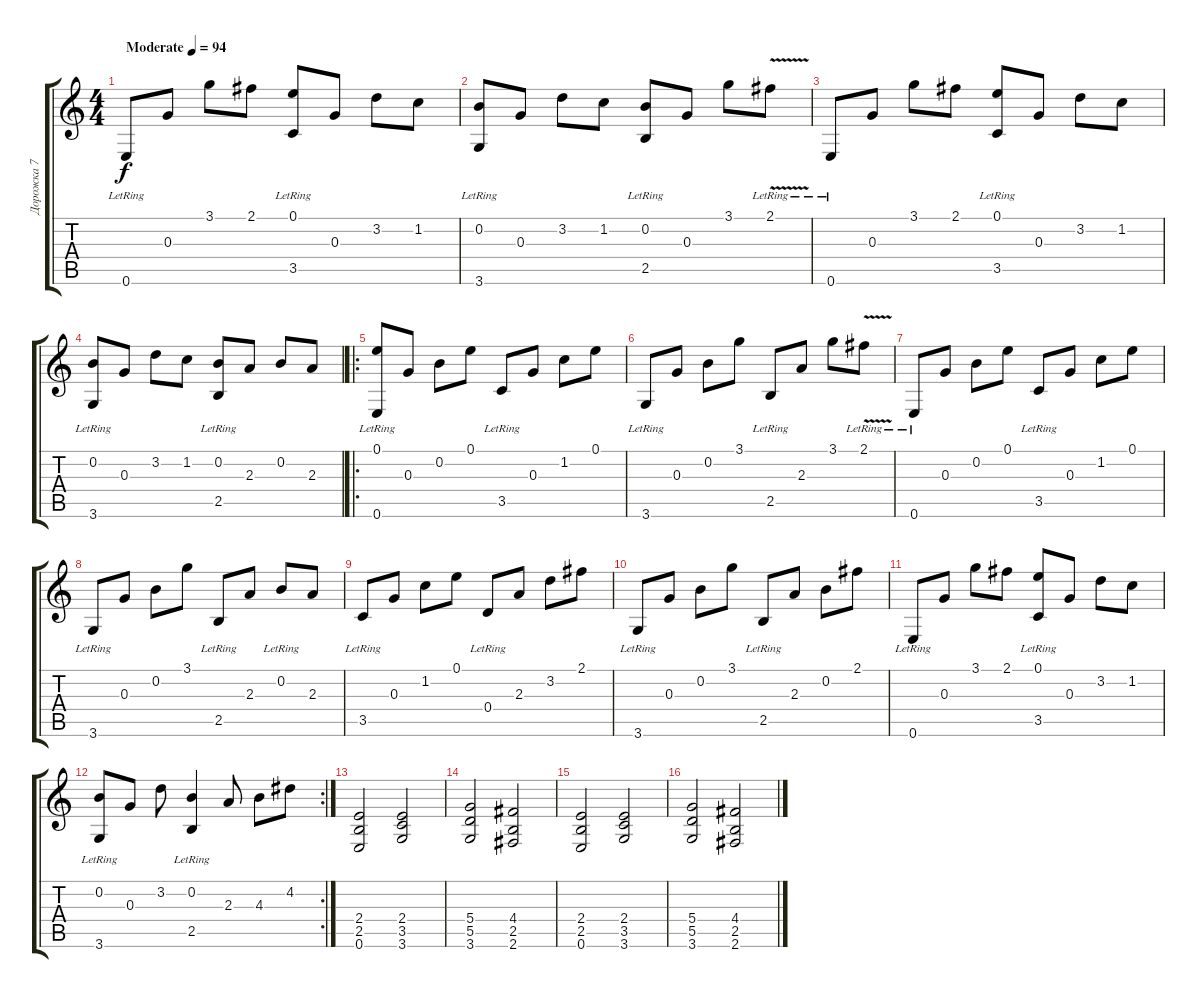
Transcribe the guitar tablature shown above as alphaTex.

\track ("Дорожка 7" "Дорожка 7") {instrument electricguitarclean}
\staff {score tabs}
\tuning (E4 B3 G3 D3 A2 E2) {hide}
\ts (4 4)
\tempo (94 "Moderate")
\clef g2
\ks c
0.6{lr}.8{dy f instrument electricguitarclean} 0.3.8 3.1.8 2.1.8 (0.1{lr} 3.5{lr}).8 0.3.8 3.2.8 1.2.8 |
(0.2{lr} 3.6{lr}).8 0.3.8 3.2.8 1.2.8 (0.2 2.5{lr}).8 0.3.8 3.1.8 2.1{v lr}.8 |
0.6{lr}.8 0.3.8 3.1.8 2.1.8 (0.1 3.5{lr}).8 0.3.8 3.2.8 1.2.8 |
(0.2{lr} 3.6{lr}).8 0.3.8 3.2.8 1.2.8 (0.2{lr} 2.5{lr}).8 2.3.8 0.2.8 2.3.8 |
\ro
(0.1 0.6{lr}).8 0.3.8 0.2.8 0.1.8 3.5{lr}.8 0.3.8 1.2.8 0.1.8 |
3.6{lr}.8 0.3.8 0.2.8 3.1.8 2.5{lr}.8 2.3.8 3.1.8 2.1{v lr}.8 |
0.6{lr}.8 0.3.8 0.2.8 0.1.8 3.5{lr}.8 0.3.8 1.2.8 0.1.8 |
3.6{lr}.8 0.3.8 0.2.8 3.1.8 2.5{lr}.8 2.3.8 0.2{lr}.8 2.3.8 |
3.5{lr}.8 0.3.8 1.2.8 0.1.8 0.4{lr}.8 2.3.8 3.2.8 2.1.8 |
3.6{lr}.8 0.3.8 0.2.8 3.1.8 2.5{lr}.8 2.3.8 0.2.8 2.1.8 |
0.6{lr}.8 0.3.8 3.1.8 2.1.8 (0.1{lr} 3.5{lr}).8 0.3.8 3.2.8 1.2.8 |
\rc 2
(0.2{lr} 3.6{lr}).8 0.3.8 3.2.8 (0.2 2.5{lr}).4 2.3.8 4.3.8 4.2.8 |
(2.4 2.5 0.6).2 (2.4 3.5 3.6).2 |
(5.4 5.5 3.6).2 (4.4 2.5 2.6).2 |
(2.4 2.5 0.6).2 (2.4 3.5 3.6).2 |
(5.4 5.5 3.6).2 (4.4 2.5 2.6).2
